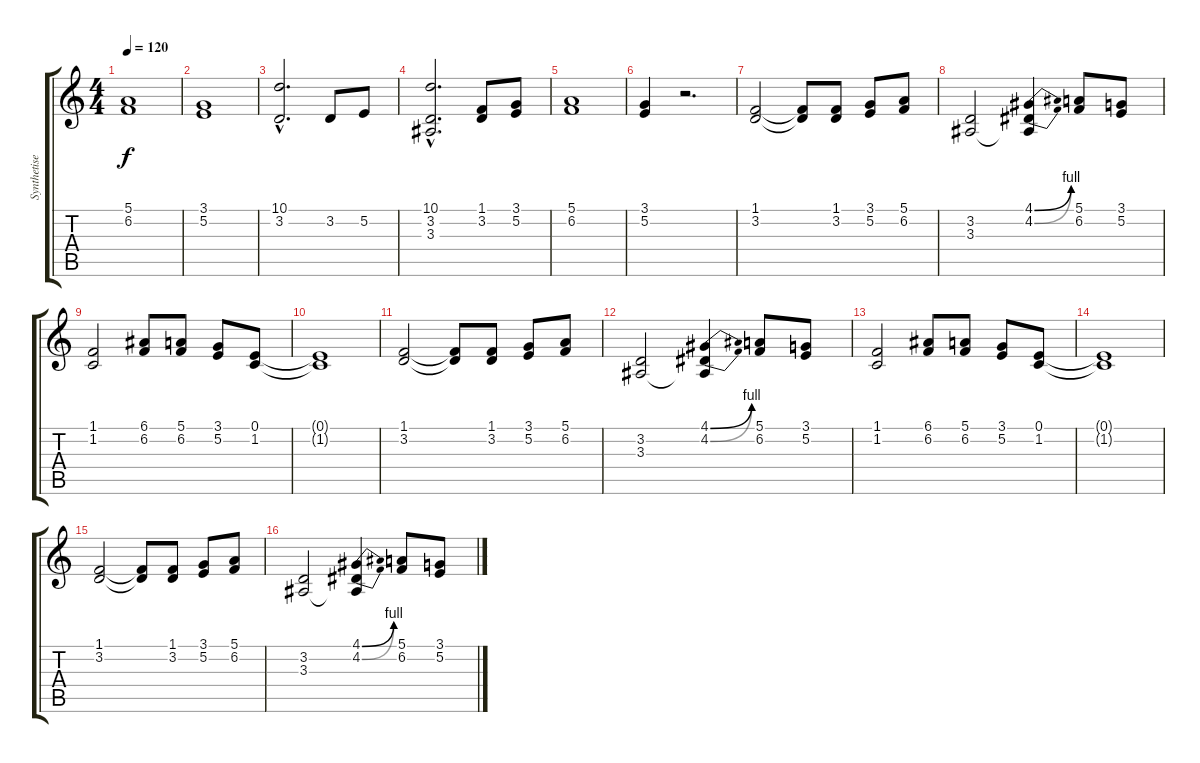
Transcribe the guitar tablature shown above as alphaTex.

\track ("Synthetiseur (STUDIO)" "Synthetise") {instrument acousticgrandpiano}
\staff {score tabs}
\tuning (E4 B3 G3 D3 A2 E2) {hide}
\ts (4 4)
\tempo 120
\clef g2
\ks c
(5.1 6.2).1{dy f} |
(3.1 5.2).1 |
(10.1{hac} 3.2{hac}).2{d instrument oboe} 3.2.8 5.2.8 |
(10.1{hac} 3.2{hac} 3.3{hac}).2{d} (1.1 3.2).8 (3.1 5.2).8 |
(5.1 6.2).1 |
(3.1 5.2).4 r.2{d} |
(1.1 3.2).2{instrument tremolostrings} (1.1{t} 3.2{t}).8 (1.1 3.2).8 (3.1 5.2).8 (5.1 6.2).8 |
(3.2 3.3).2 (4.1{be (bend 0 0 60 4)} 4.2{be (bend 0 0 60 4)} 3.3{t}).4 (5.1 6.2).8 (3.1 5.2).8 |
(1.1 1.2).2 (6.1 6.2).8 (5.1 6.2).8 (3.1 5.2).8 (0.1 1.2).8 |
(0.1{t} 1.2{t}).1 |
(1.1 3.2).2{instrument tremolostrings} (1.1{t} 3.2{t}).8 (1.1 3.2).8 (3.1 5.2).8 (5.1 6.2).8 |
(3.2 3.3).2 (4.1{be (bend 0 0 60 4)} 4.2{be (bend 0 0 60 4)} 3.3{t}).4 (5.1 6.2).8 (3.1 5.2).8 |
(1.1 1.2).2 (6.1 6.2).8 (5.1 6.2).8 (3.1 5.2).8 (0.1 1.2).8 |
(0.1{t} 1.2{t}).1 |
(1.1 3.2).2{instrument tremolostrings} (1.1{t} 3.2{t}).8 (1.1 3.2).8 (3.1 5.2).8 (5.1 6.2).8 |
(3.2 3.3).2 (4.1{be (bend 0 0 60 4)} 4.2{be (bend 0 0 60 4)} 3.3{t}).4 (5.1 6.2).8 (3.1 5.2).8
